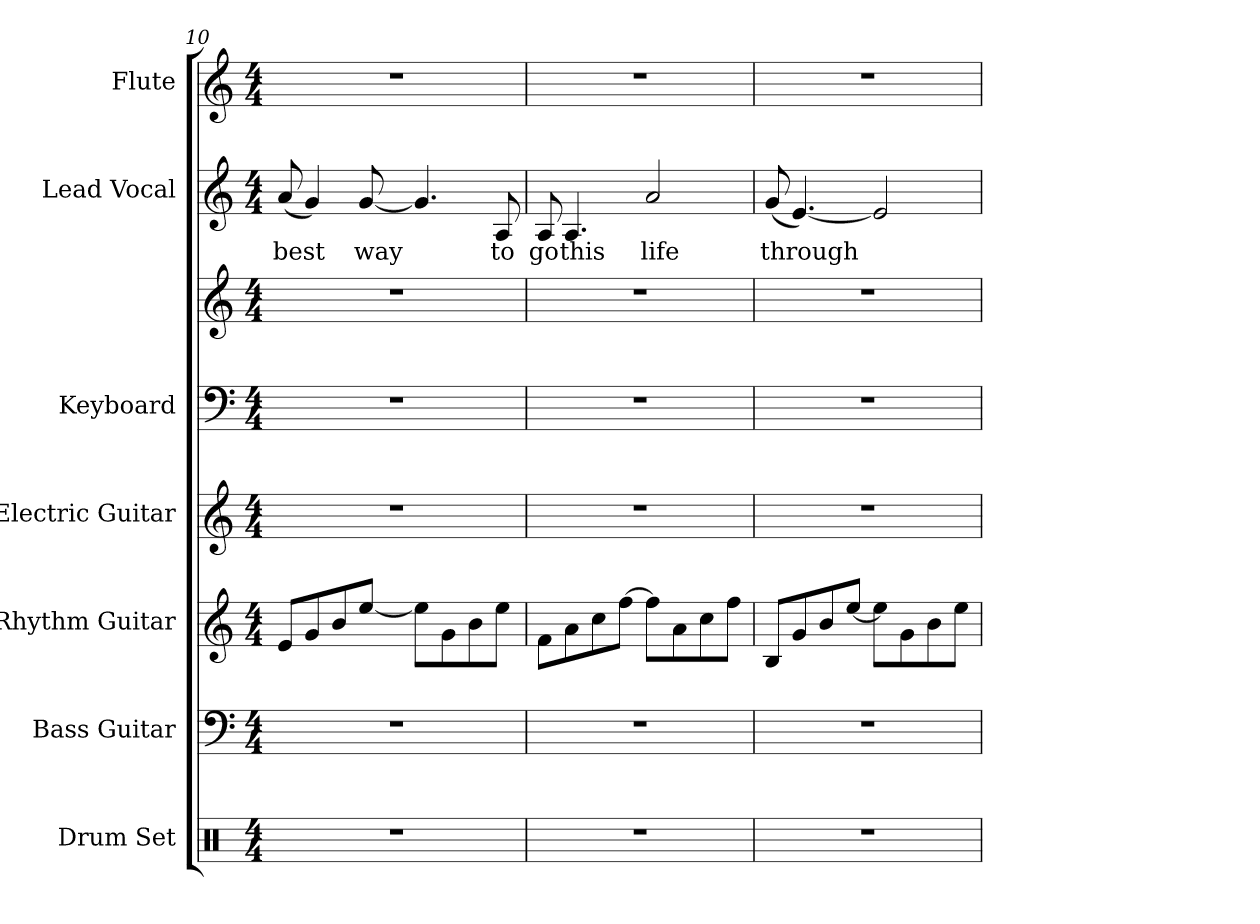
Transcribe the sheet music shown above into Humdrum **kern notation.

**kern	**kern	**kern	**kern	**kern	**kern	**kern	**text	**kern
*part7	*part6	*part5	*part4	*part3	*part3	*part2	*part2	*part1
*staff8	*staff7	*staff6	*staff5	*staff4	*staff3	*staff2	*staff2	*staff1
*I"Drum Set	*I"Bass Guitar	*I"Rhythm Guitar	*I"Electric Guitar	*I"Keyboard	*	*I"Lead Vocal	*	*I"Flute
*I'Dr.	*I'Bass	*I'Rhy.	*I'E. Gtr.	*I'Kbd.	*	*	*	*I'Fl.
*clefX	*clefF4	*clefG2	*clefG2	*clefF4	*clefG2	*clefG2	*	*clefG2
*	*ITrd7c12	*ITrd7c12	*ITrd7c12	*	*	*	*	*
*k[]	*k[]	*k[]	*k[]	*k[]	*k[]	*k[]	*	*k[]
*C:	*C:	*C:	*C:	*C:	*C:	*C:	*	*C:
*M4/4	*M4/4	*M4/4	*M4/4	*M4/4	*M4/4	*M4/4	*	*M4/4
=10	=10	=10	=10	=10	=10	=10	=10	=10
!	!	!	!	!	!	!	!LO:LY:b:color=#000000	!
1r	1r	8Ei/L	1r	1r	1r	(8ai/	best	1r
.	.	8Gi/	.	.	.	4gi/)	.	.
.	.	8Bi/	.	.	.	.	.	.
!	!	!	!	!	!	!	!LO:LY:b:color=#000000	!
.	.	[<8ei/J	.	.	.	[<8gi/	way	.
.	.	8ei\L]	.	.	.	4.gi/]	.	.
.	.	8Gi\	.	.	.	.	.	.
.	.	8Bi\	.	.	.	.	.	.
!	!	!	!	!	!	!	!LO:LY:b:color=#000000	!
.	.	8ei\J	.	.	.	8Ai/	to	.
=11	=11	=11	=11	=11	=11	=11	=11	=11
!	!	!	!	!	!	!	!LO:LY:b:color=#000000	!
1r	1r	8Fi\L	1r	1r	1r	8Ai/	go	1r
!	!	!	!	!	!	!	!LO:LY:b:color=#000000	!
.	.	8Ai\	.	.	.	4.Ai/	this	.
.	.	8ci\	.	.	.	.	.	.
.	.	[>8fi\J	.	.	.	.	.	.
!	!	!	!	!	!	!	!LO:LY:b:color=#000000	!
.	.	8fi\L]	.	.	.	2ai/	life	.
.	.	8Ai\	.	.	.	.	.	.
.	.	8ci\	.	.	.	.	.	.
.	.	8fi\J	.	.	.	.	.	.
=12	=12	=12	=12	=12	=12	=12	=12	=12
!	!	!	!	!	!	!	!LO:LY:b:color=#000000	!
1r	1r	8BBi/L	1r	1r	1r	(8gi/	through	1r
.	.	8Gi/	.	.	.	[<4.ei/)	.	.
.	.	8Bi/	.	.	.	.	.	.
.	.	[<8ei/J	.	.	.	.	.	.
.	.	8ei\L]	.	.	.	2ei/]	.	.
.	.	8Gi\	.	.	.	.	.	.
.	.	8Bi\	.	.	.	.	.	.
.	.	8ei\J	.	.	.	.	.	.
=	=	=	=	=	=	=	=	=
*-	*-	*-	*-	*-	*-	*-	*-	*-
